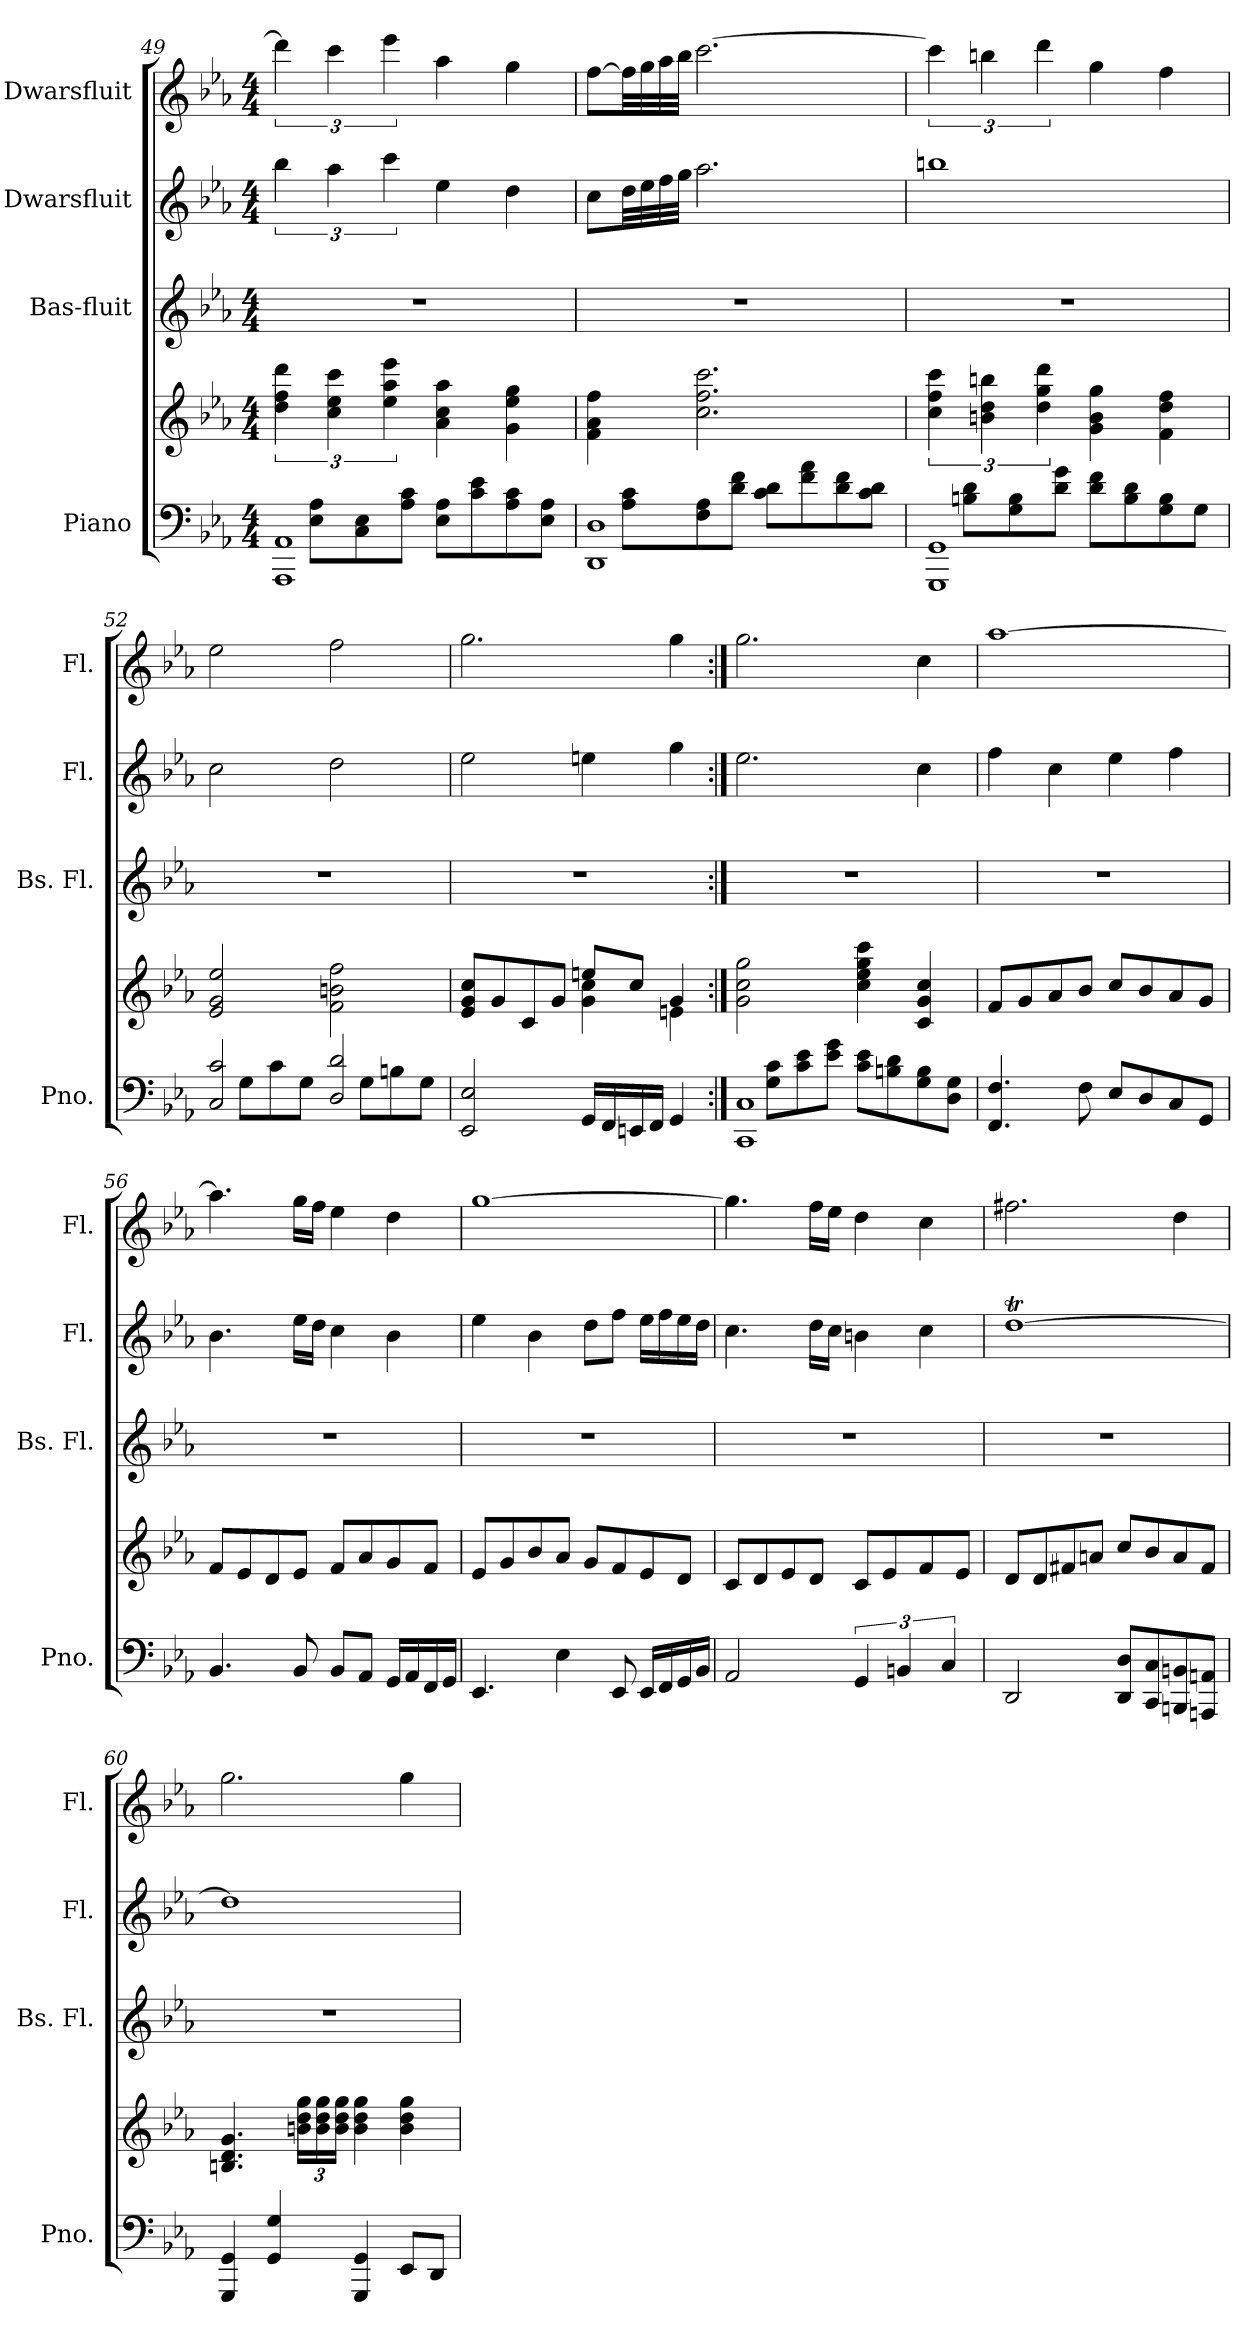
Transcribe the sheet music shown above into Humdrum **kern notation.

**kern	**kern	**kern	**kern	**kern
*part4	*part4	*part3	*part2	*part1
*staff5	*staff4	*staff3	*staff2	*staff1
*I"Piano	*	*I"Bas-fluit	*I"Dwarsfluit	*I"Dwarsfluit
*I'Pno.	*	*I'Bs. Fl.	*I'Fl.	*I'Fl.
*clefF4	*clefG2	*clefG2	*clefG2	*clefG2
*	*	*ITrd7c12	*	*
*k[b-e-a-]	*k[b-e-a-]	*k[b-e-a-]	*k[b-e-a-]	*k[b-e-a-]
*M4/4	*M4/4	*M4/4	*M4/4	*M4/4
=49	=49	=49	=49	=49
*^	*	*	*	*
1AAA- 1AA-	8ryy	6dd\ 6ff\ 6ddd\	1r	6bb-\	6ddd\]
.	8E-\ 8A-\L	.	.	.	.
.	.	6cc\ 6ee-\ 6ccc\	.	6aa-\	6ccc\
.	8C\ 8E-\	.	.	.	.
.	.	6ee-\ 6aa-\ 6eee-\	.	6ccc\	6eee-\
.	8A-\ 8c\J	.	.	.	.
.	8E-\ 8A-\L	4a-\ 4cc\ 4aa-\	.	4ee-\	4aa-\
.	8c\ 8e-\	.	.	.	.
.	8A-\ 8c\	4g\ 4ee-\ 4gg\	.	4dd\	4gg\
.	8E-\ 8A-\J	.	.	.	.
=50	=50	=50	=50	=50	=50
1DD 1D	8ryy	4f\ 4a-\ 4ff\	1r	8cc\L	[8ff\L
.	8A-\ 8c\L	.	.	32dd\LL	32ff\LL]
.	.	.	.	32ee-\	32gg\
.	.	.	.	32ff\	32aa-\
.	.	.	.	32gg\JJJ	32bb-\JJJ
.	8F\ 8A-\	2.cc\ 2.ff\ 2.ccc\	.	2.aa-\	[2.ccc\
.	8d\ 8f\J	.	.	.	.
.	8c\ 8d\L	.	.	.	.
.	8f\ 8a-\	.	.	.	.
.	8d\ 8f\	.	.	.	.
.	8c\ 8d\J	.	.	.	.
!!LO:PB:g=z
=51	=51	=51	=51	=51	=51
1GGG 1GG	8ryy	6cc\ 6ff\ 6ccc\	1r	1bbn	6ccc\]
.	8Bn\ 8d\L	.	.	.	.
.	.	6bn\ 6dd\ 6bbn\	.	.	6bbn\
.	8G\ 8B\	.	.	.	.
.	.	6dd\ 6gg\ 6ddd\	.	.	6ddd\
.	8d\ 8g\J	.	.	.	.
.	8d\ 8f\L	4g\ 4b\ 4gg\	.	.	4gg\
.	8B\ 8d\	.	.	.	.
.	8G\ 8B\	4f\ 4dd\ 4ff\	.	.	4ff\
.	8G\J	.	.	.	.
=52	=52	=52	=52	=52	=52
2C/ 2c/	8ryy	2e-/ 2g/ 2ee-/	1r	2cc\	2ee-\
.	8G\L	.	.	.	.
.	8c\	.	.	.	.
.	8G\J	.	.	.	.
2D/ 2d/	8ryy	2f\ 2bn\ 2ff\	.	2dd\	2ff\
.	8G\L	.	.	.	.
.	8Bn\	.	.	.	.
.	8G\J	.	.	.	.
*v	*v	*	*	*	*
=53	=53	=53	=53	=53
*	*^	*	*	*
2EE-/ 2E-/	8e-/ 8g/ 8cc/L	2ryy	1r	2ee-\	2.gg\
.	8g/	.	.	.	.
.	8c/	.	.	.	.
.	8g/J	.	.	.	.
16GG/LL	8een/L	4g\ 4cc\	.	4een\	.
16FF/	.	.	.	.	.
16EEn/	8cc/J	.	.	.	.
16FF/JJ	.	.	.	.	.
4GG/	4g/	4en\	.	4gg\	4gg\
*	*v	*v	*	*	*
!!LO:LB:g=z
=54:|!	=54:|!	=54:|!	=54:|!	=54:|!
*^	*	*	*	*
1CC 1C	8ryy	2g\ 2cc\ 2gg\	1r	2.ee-\	2.gg\
.	8G\ 8c\L	.	.	.	.
.	8c\ 8e-\	.	.	.	.
.	8e-\ 8g\J	.	.	.	.
.	8c\ 8e-\L	4cc\ 4ee-\ 4gg\ 4ccc\	.	.	.
.	8Bn\ 8d\	.	.	.	.
.	8G\ 8B\	4c/ 4g/ 4cc/	.	4cc\	4cc\
.	8D\ 8G\J	.	.	.	.
*v	*v	*	*	*	*
=55	=55	=55	=55	=55
4.FF/ 4.F/	8f/L	1r	4ff\	[1aa-
.	8g/	.	.	.
.	8a-/	.	4cc\	.
8F\	8b-/J	.	.	.
8E-/L	8cc/L	.	4ee-\	.
8D/	8b-/	.	.	.
8C/	8a-/	.	4ff\	.
8GG/J	8g/J	.	.	.
=56	=56	=56	=56	=56
4.BB-/	8f/L	1r	4.b-\	4.aa-\]
.	8e-/	.	.	.
.	8d/	.	.	.
8BB-/	8e-/J	.	16ee-\LL	16gg\LL
.	.	.	16dd\JJ	16ff\JJ
8BB-/L	8f/L	.	4cc\	4ee-\
8AA-/J	8a-/	.	.	.
16GG/LL	8g/	.	4b-\	4dd\
16AA-/	.	.	.	.
16FF/	8f/J	.	.	.
16GG/JJ	.	.	.	.
!!LO:PB:g=z
=57	=57	=57	=57	=57
4.EE-/	8e-/L	1r	4ee-\	[1gg
.	8g/	.	.	.
.	8b-/	.	4b-\	.
4E-\	8a-/J	.	.	.
.	8g/L	.	8dd\L	.
8EE-/	8f/	.	8ff\J	.
16EE-/LL	8e-/	.	16ee-\LL	.
16FF/	.	.	16ff\	.
16GG/	8d/J	.	16ee-\	.
16BB-/JJ	.	.	16dd\JJ	.
=58	=58	=58	=58	=58
2AA-/	8c/L	1r	4.cc\	4.gg\]
.	8d/	.	.	.
.	8e-/	.	.	.
.	8d/J	.	16dd\LL	16ff\LL
.	.	.	16cc\JJ	16ee-\JJ
6GG/	8c/L	.	4bn\	4dd\
.	8e-/	.	.	.
6BBn/	.	.	.	.
.	8f/	.	4cc\	4cc\
6C/	.	.	.	.
.	8e-/J	.	.	.
=59	=59	=59	=59	=59
2DD/	8d/L	1r	[1ddt	2.ff#X\
.	8d/	.	.	.
.	8f#X/	.	.	.
.	8an/J	.	.	.
8DD/ 8D/L	8cc/L	.	.	.
8CC/ 8C/	8b-/	.	.	.
8BBBn/ 8BBn/	8a/	.	.	4dd\
8AAAn/ 8AAn/J	8f#/J	.	.	.
!!LO:LB:g=z
=60	=60	=60	=60	=60
4GGG/ 4GG/	4.Bn/ 4.d/ 4.g/	1r	1dd]	2.gg\
4GG/ 4G/	.	.	.	.
*	*Xbrackettup	*	*	*
.	24bn\ 24dd\ 24gg\LL	.	.	.
.	24b\ 24dd\ 24gg\	.	.	.
.	24b\ 24dd\ 24gg\JJ	.	.	.
4GGG/ 4GG/	4b\ 4dd\ 4gg\	.	.	.
8EE-/L	4b\ 4dd\ 4gg\	.	.	4gg\
8DD/J	.	.	.	.
=	=	=	=	=
*-	*-	*-	*-	*-
